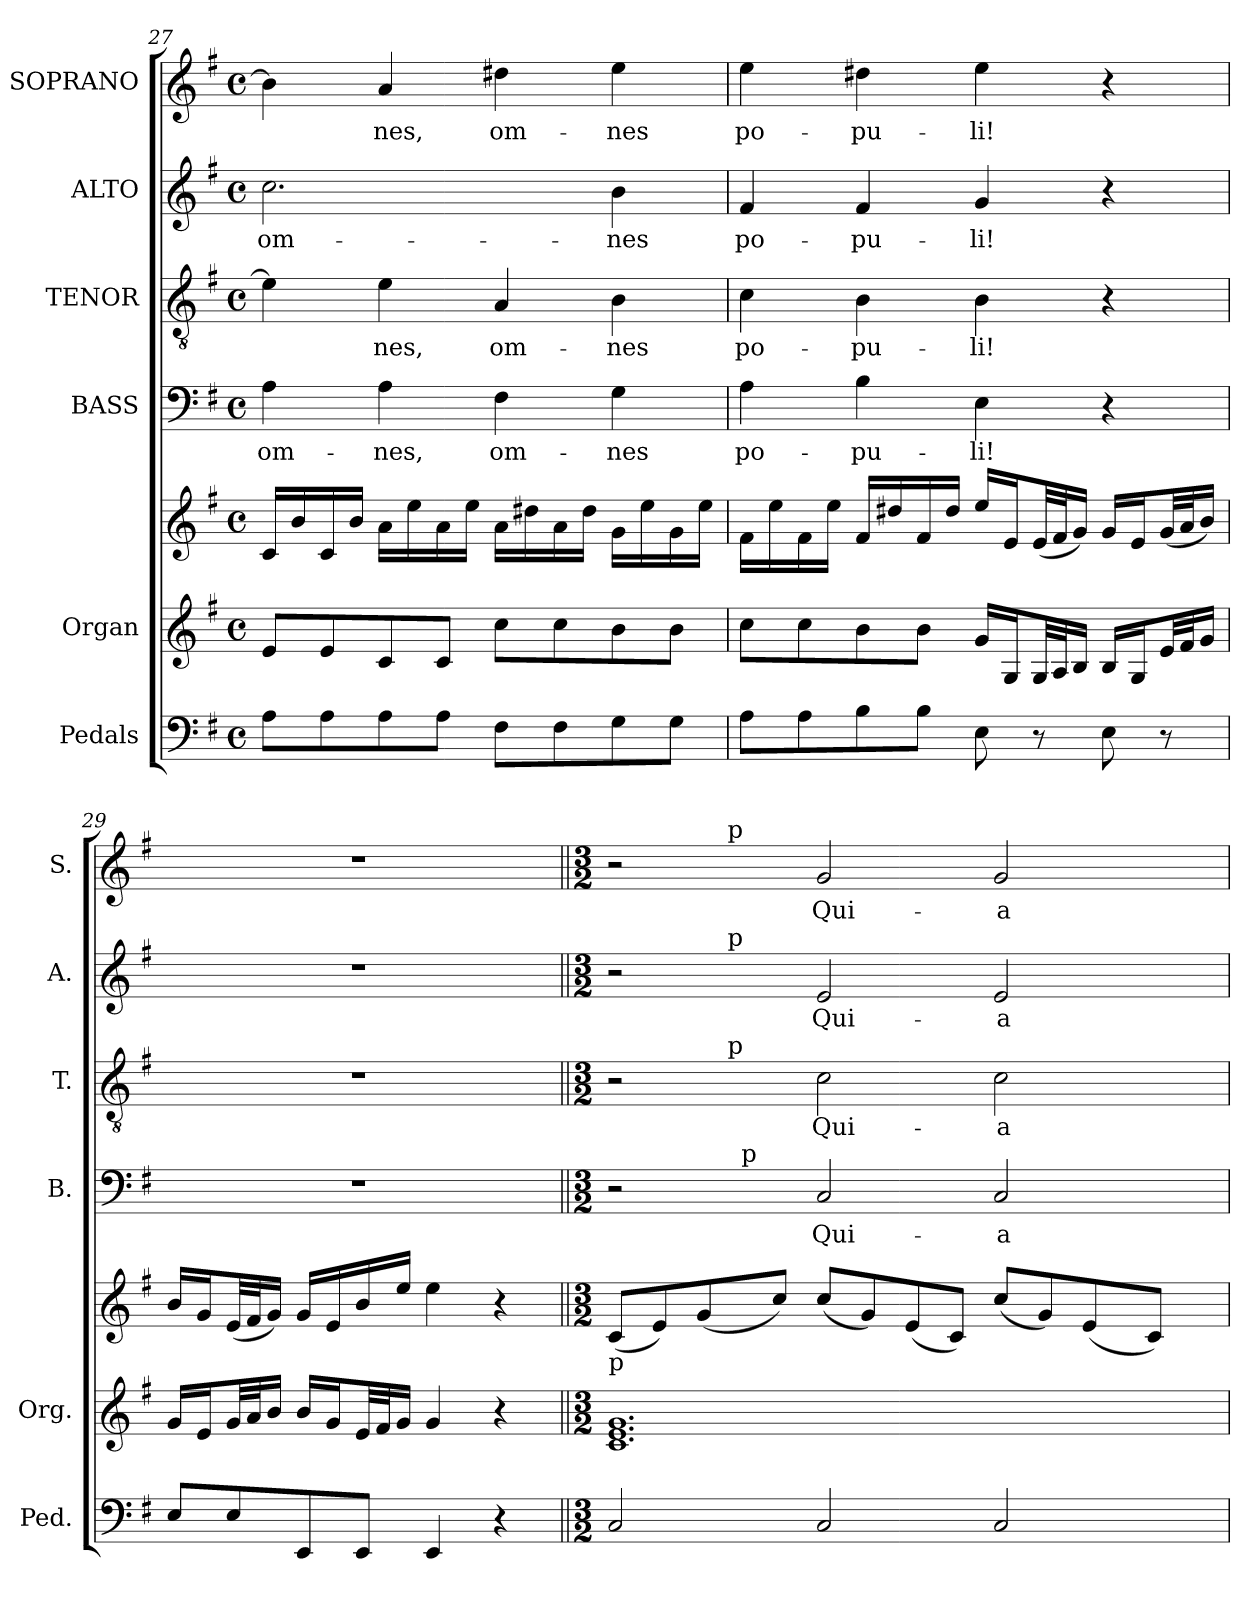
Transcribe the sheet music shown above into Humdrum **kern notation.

**kern	**kern	**kern	**kern	**text	**kern	**text	**kern	**text	**kern	**text
*part6	*part5	*part5	*part4	*part4	*part3	*part3	*part2	*part2	*part1	*part1
*staff7	*staff6	*staff5	*staff4	*staff4	*staff3	*staff3	*staff2	*staff2	*staff1	*staff1
*I"Pedals	*I"Organ	*	*I"BASS	*	*I"TENOR	*	*I"ALTO	*	*I"SOPRANO	*
*I'Ped.	*I'Org.	*	*I'B.	*	*I'T.	*	*I'A.	*	*I'S.	*
*clefF4	*clefG2	*clefG2	*clefF4	*	*clefGv2	*	*clefG2	*	*clefG2	*
*	*	*	*	*	*ITrd7c12	*	*	*	*	*
*k[f#]	*k[f#]	*k[f#]	*k[f#]	*	*k[f#]	*	*k[f#]	*	*k[f#]	*
*G:	*G:	*G:	*G:	*	*G:	*	*G:	*	*G:	*
*M4/4	*M4/4	*M4/4	*M4/4	*	*M4/4	*	*M4/4	*	*M4/4	*
*met(c)	*met(c)	*met(c)	*met(c)	*	*met(c)	*	*met(c)	*	*met(c)	*
=27	=27	=27	=27	=27	=27	=27	=27	=27	=27	=27
!	!	!	!	!LO:LY:b:color=#000000	!	!	!	!	!	!
!	!	!	!	!	!	!	!	!LO:LY:b:color=#000000	!	!
8Ai\L	8ei/L	16ci/LL	4Ai\	om-	4Ei\]	.	2.cci\	om-	4bi\]	.
.	.	16bi/	.	.	.	.	.	.	.	.
8Ai\	8ei/	16ci/	.	.	.	.	.	.	.	.
.	.	16bi/JJ	.	.	.	.	.	.	.	.
!	!	!	!	!LO:LY:b:color=#000000	!	!	!	!	!	!
!	!	!	!	!	!	!LO:LY:b:color=#000000	!	!	!	!
!	!	!	!	!	!	!	!	!	!	!LO:LY:b:color=#000000
8Ai\	8ci/	16ai\LL	4Ai\	-nes,	4Ei\	-nes,	.	.	4ai/	-nes,
.	.	16eei\	.	.	.	.	.	.	.	.
8Ai\J	8ci/J	16ai\	.	.	.	.	.	.	.	.
.	.	16eei\JJ	.	.	.	.	.	.	.	.
!	!	!	!	!LO:LY:b:color=#000000	!	!	!	!	!	!
!	!	!	!	!	!	!LO:LY:b:color=#000000	!	!	!	!
!	!	!	!	!	!	!	!	!	!	!LO:LY:b:color=#000000
8F#i\L	8cci\L	16ai\LL	4F#i\	om-	4AAi/	om-	.	.	4dd#Xi\	om-
.	.	16dd#Xi\	.	.	.	.	.	.	.	.
8F#i\	8cci\	16ai\	.	.	.	.	.	.	.	.
.	.	16dd#i\JJ	.	.	.	.	.	.	.	.
!	!	!	!	!LO:LY:b:color=#000000	!	!	!	!	!	!
!	!	!	!	!	!	!LO:LY:b:color=#000000	!	!	!	!
!	!	!	!	!	!	!	!	!LO:LY:b:color=#000000	!	!
!	!	!	!	!	!	!	!	!	!	!LO:LY:b:color=#000000
8Gi\	8bi\	16gi\LL	4Gi\	-nes	4BBi\	-nes	4bi\	-nes	4eei\	-nes
.	.	16eei\	.	.	.	.	.	.	.	.
8Gi\J	8bi\J	16gi\	.	.	.	.	.	.	.	.
.	.	16eei\JJ	.	.	.	.	.	.	.	.
!!LO:LB:g=z
=28	=28	=28	=28	=28	=28	=28	=28	=28	=28	=28
!	!	!	!	!LO:LY:b:color=#000000	!	!	!	!	!	!
!	!	!	!	!	!	!LO:LY:b:color=#000000	!	!	!	!
!	!	!	!	!	!	!	!	!LO:LY:b:color=#000000	!	!
!	!	!	!	!	!	!	!	!	!	!LO:LY:b:color=#000000
8Ai\L	8cci\L	16f#i\LL	4Ai\	po-	4Ci\	po-	4f#i/	po-	4eei\	po-
.	.	16eei\	.	.	.	.	.	.	.	.
8Ai\	8cci\	16f#i\	.	.	.	.	.	.	.	.
.	.	16eei\JJ	.	.	.	.	.	.	.	.
!	!	!	!	!LO:LY:b:color=#000000	!	!	!	!	!	!
!	!	!	!	!	!	!LO:LY:b:color=#000000	!	!	!	!
!	!	!	!	!	!	!	!	!LO:LY:b:color=#000000	!	!
!	!	!	!	!	!	!	!	!	!	!LO:LY:b:color=#000000
8Bi\	8bi\	16f#i/LL	4Bi\	-pu-	4BBi\	-pu-	4f#i/	-pu-	4dd#Xi\	-pu-
.	.	16dd#Xi/	.	.	.	.	.	.	.	.
8Bi\J	8bi\J	16f#i/	.	.	.	.	.	.	.	.
.	.	16dd#i/JJ	.	.	.	.	.	.	.	.
!	!	!	!	!LO:LY:b:color=#000000	!	!	!	!	!	!
!	!	!	!	!	!	!LO:LY:b:color=#000000	!	!	!	!
!	!	!	!	!	!	!	!	!LO:LY:b:color=#000000	!	!
!	!	!	!	!	!	!	!	!	!	!LO:LY:b:color=#000000
8Ei\	16gi/LL	16eei/LL	4Ei\	-li!	4BBi\	-li!	4gi/	-li!	4eei\	-li!
.	16Gi/J	16ei/J	.	.	.	.	.	.	.	.
8r	32Gi/LL	(32ei/LL	.	.	.	.	.	.	.	.
.	32Ai/J	32f#i/J	.	.	.	.	.	.	.	.
.	16Bi/JJ	16gi/JJ)	.	.	.	.	.	.	.	.
8Ei\	16Bi/LL	16gi/LL	4r	.	4r	.	4r	.	4r	.
.	16Gi/J	16ei/J	.	.	.	.	.	.	.	.
8r	32ei/LL	(32gi/LL	.	.	.	.	.	.	.	.
.	32f#i/J	32ai/J	.	.	.	.	.	.	.	.
.	16gi/JJ	16bi/JJ)	.	.	.	.	.	.	.	.
=29	=29	=29	=29	=29	=29	=29	=29	=29	=29	=29
8Ei/L	16gi/LL	16bi/LL	1r	.	1r	.	1r	.	1r	.
.	16ei/J	16gi/J	.	.	.	.	.	.	.	.
8Ei/	32gi/LL	(32ei/LL	.	.	.	.	.	.	.	.
.	32ai/J	32f#i/J	.	.	.	.	.	.	.	.
.	16bi/JJ	16gi/JJ)	.	.	.	.	.	.	.	.
8EEi/	16bi/LL	16gi/LL	.	.	.	.	.	.	.	.
.	16gi/J	16ei/	.	.	.	.	.	.	.	.
8EEi/J	32ei/LL	16bi/	.	.	.	.	.	.	.	.
.	32f#i/J	.	.	.	.	.	.	.	.	.
.	16gi/JJ	16eei/JJ	.	.	.	.	.	.	.	.
4EEi/	4gi/	4eei\	.	.	.	.	.	.	.	.
4r	4r	4r	.	.	.	.	.	.	.	.
!!LO:PB:g=z
=30||	=30||	=30||	=30||	=30||	=30||	=30||	=30||	=30||	=30||	=30||
*k[]	*k[]	*k[]	*k[]	*	*k[]	*	*k[]	*	*k[]	*
*C:	*C:	*C:	*C:	*	*C:	*	*C:	*	*C:	*
*M3/2	*M3/2	*M3/2	*M3/2	*	*M3/2	*	*M3/2	*	*M3/2	*
*	*	*	*	*	*	*	*	*	*MM50	*
!	!	!LO:TX:b:t=p	!	!	!	!	!	!	!	!
*	*	*	*^	*	*^	*	*^	*	*^	*
2Ci/	1.ci 1.ei 1.gi	(8ci/L	2r	4ryy	.	2r	4ryy	.	2r	4ryy	.	2r	4ryy	.
.	.	8ei/)	.	.	.	.	.	.	.	.	.	.	.	.
.	.	(8gi/	.	32ryy	.	.	32ryy	.	.	32ryy	.	.	32ryy	.
.	.	.	.	64ryy	.	.	128ryy	.	.	128ryy	.	.	128ryy	.
.	.	.	.	.	.	.	512.ryy	.	.	512.ryy	.	.	512.ryy	.
!	!	!	!	!	!	!	!	!	!	!	!	!	!LO:TX:a:t=p	!
!	!	!	!	!	!	!	!	!	!	!LO:TX:a:t=p	!	!	!	!
!	!	!	!	!	!	!	!LO:TX:a:t=p	!	!	!	!	!	!	!
.	.	.	.	.	.	.	1ryy	.	.	1ryy	.	.	1ryy	.
.	.	.	.	256..ryy	.	.	.	.	.	.	.	.	.	.
!	!	!	!	!LO:TX:a:t=p	!	!	!	!	!	!	!	!	!	!
.	.	.	.	1ryy	.	.	.	.	.	.	.	.	.	.
.	.	8cci/J)	.	.	.	.	.	.	.	.	.	.	.	.
!	!	!	!	!	!LO:LY:b:color=#000000	!	!	!	!	!	!	!	!	!
!	!	!	!	!	!	!	!	!LO:LY:b:color=#000000	!	!	!	!	!	!
!	!	!	!	!	!	!	!	!	!	!	!LO:LY:b:color=#000000	!	!	!
!	!	!	!	!	!	!	!	!	!	!	!	!	!	!LO:LY:b:color=#000000
2Ci/	.	(8cci/L	2Ci/	.	Qui-	2Ci\	.	Qui-	2ei/	.	Qui-	2gi/	.	Qui-
.	.	8gi/)	.	.	.	.	.	.	.	.	.	.	.	.
.	.	(8ei/	.	.	.	.	.	.	.	.	.	.	.	.
.	.	8ci/J)	.	.	.	.	.	.	.	.	.	.	.	.
!	!	!	!	!	!LO:LY:b:color=#000000	!	!	!	!	!	!	!	!	!
!	!	!	!	!	!	!	!	!LO:LY:b:color=#000000	!	!	!	!	!	!
!	!	!	!	!	!	!	!	!	!	!	!LO:LY:b:color=#000000	!	!	!
!	!	!	!	!	!	!	!	!	!	!	!	!	!	!LO:LY:b:color=#000000
2Ci/	.	(8cci/L	2Ci/	.	-a	2Ci\	.	-a	2ei/	.	-a	2gi/	.	-a
.	.	8gi/)	.	.	.	.	.	.	.	.	.	.	.	.
.	.	(8ei/	.	.	.	.	.	.	.	.	.	.	.	.
.	.	.	.	.	.	.	8ryy	.	.	8ryy	.	.	8ryy	.
.	.	.	.	8ryy	.	.	.	.	.	.	.	.	.	.
.	.	8ci/J)	.	.	.	.	.	.	.	.	.	.	.	.
.	.	.	.	.	.	.	16ryy	.	.	16ryy	.	.	16ryy	.
.	.	.	.	16ryy	.	.	.	.	.	.	.	.	.	.
.	.	.	.	.	.	.	64ryy	.	.	64ryy	.	.	64ryy	.
.	.	.	.	128ryy	.	.	.	.	.	.	.	.	.	.
.	.	.	.	.	.	.	256ryy	.	.	256ryy	.	.	256ryy	.
.	.	.	.	1024ryy	.	.	1024ryy	.	.	1024ryy	.	.	1024ryy	.
*	*	*	*v	*v	*	*	*	*	*v	*v	*	*v	*v	*
*	*	*	*	*	*v	*v	*	*	*	*	*
=	=	=	=	=	=	=	=	=	=	=
*-	*-	*-	*-	*-	*-	*-	*-	*-	*-	*-
